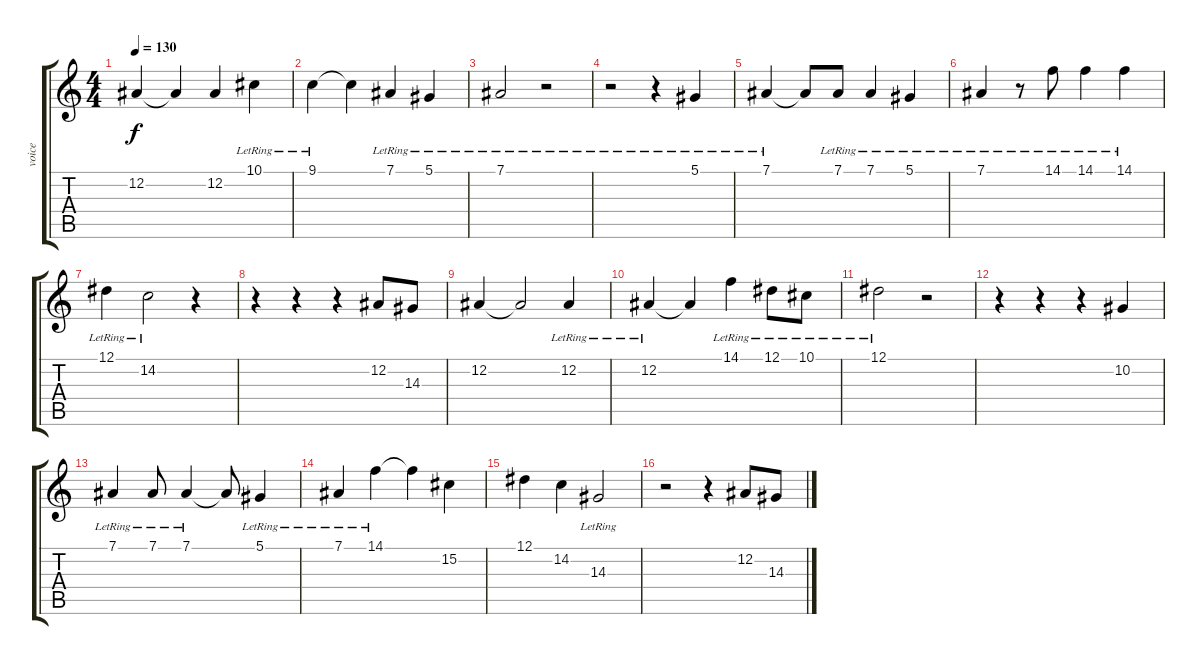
\track ("voice" "voice") {instrument flute}
\staff {score tabs}
\tuning (Eb4 Bb3 Gb3 Db3 Ab2 Eb2) {hide}
\ts (4 4)
\tempo 130
\clef g2
\ks c
12.2.4{dy f} 12.2{t}.4 12.2.4 10.1{lr}.4 |
9.1{lr}.4 9.1{t}.4 7.1{lr}.4 5.1{lr}.4 |
7.1{lr}.2 r.2 |
r.2 r.4 5.1{lr}.4 |
7.1{lr}.4 7.1{t}.8 7.1{lr}.8 7.1{lr}.4 5.1{lr}.4 |
7.1{lr}.4 r.8 14.1{lr}.8 14.1{lr}.4 14.1{lr}.4 |
12.1{lr}.4 14.2{lr}.2 r.4 |
r.4 r.4 r.4 12.2.8 14.3.8 |
12.2.4 12.2{t}.2 12.2{lr}.4 |
12.2{lr}.4 12.2{t}.4 14.1{lr}.4 12.1{lr}.8 10.1{lr}.8 |
12.1{lr}.2 r.2 |
r.4 r.4 r.4 10.2.4 |
7.1{lr}.4 7.1{lr}.8 7.1{lr}.4 7.1{t}.8 5.1{lr}.4 |
7.1{lr}.4 14.1{lr}.4 14.1{t}.4 15.2.4 |
12.1.4 14.2.4 14.3{lr}.2 |
r.2 r.4 12.2.8 14.3.8
